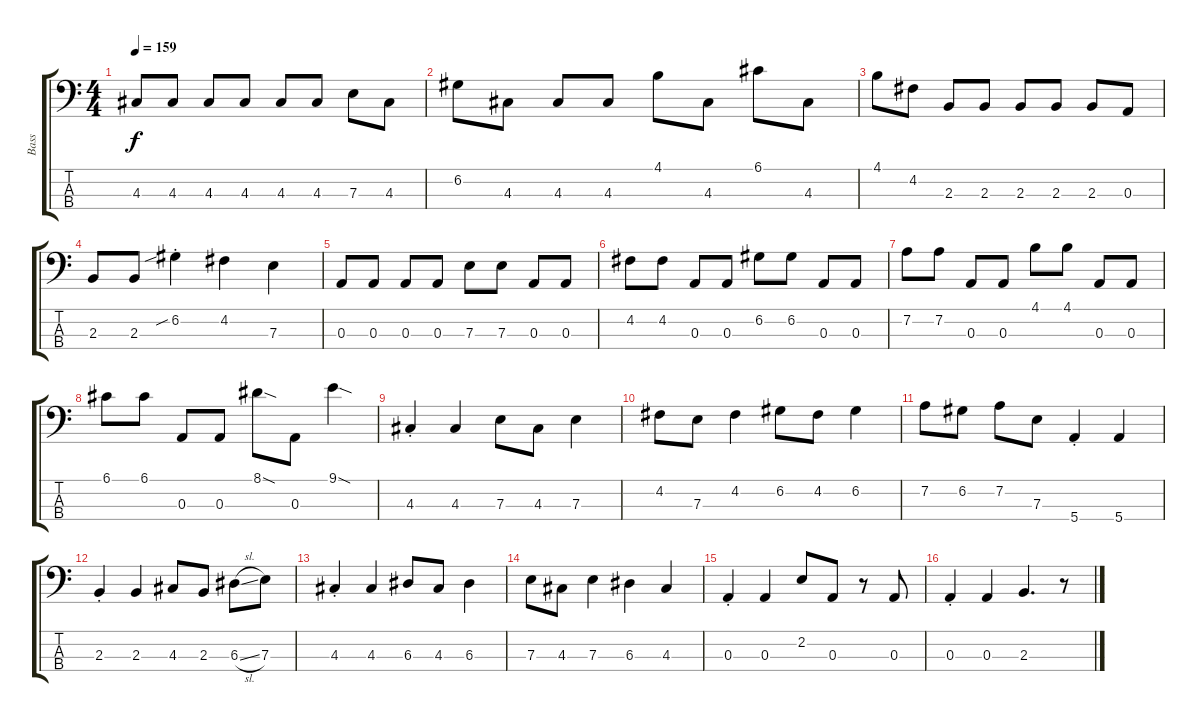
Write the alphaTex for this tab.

\track ("Bass" "Bass") {instrument electricbassfinger}
\staff {score tabs}
\tuning (G2 D2 A1 E1) {hide}
\ts (4 4)
\tempo 159
\clef f4
\ks c
4.3.8{dy f} 4.3.8 4.3.8 4.3.8 4.3.8 4.3.8 7.3.8 4.3.8 |
6.2.8 4.3.8 4.3.8 4.3.8 4.1.8 4.3.8 6.1.8 4.3.8 |
4.1.8 4.2.8 2.3.8 2.3.8 2.3.8 2.3.8 2.3.8 0.3.8 |
2.3.8 2.3.8 6.2{sib st}.4 4.2.4 7.3.4 |
0.3.8 0.3.8 0.3.8 0.3.8 7.3.8 7.3.8 0.3.8 0.3.8 |
4.2.8 4.2.8 0.3.8 0.3.8 6.2.8 6.2.8 0.3.8 0.3.8 |
7.2.8 7.2.8 0.3.8 0.3.8 4.1.8 4.1.8 0.3.8 0.3.8 |
6.1.8 6.1.8 0.3.8 0.3.8 8.1{sod}.8 0.3.8 9.1{sod}.4 |
4.3{st}.4 4.3.4 7.3.8 4.3.8 7.3.4 |
4.2.8 7.3.8 4.2.4 6.2.8 4.2.8 6.2.4 |
7.2.8 6.2.8 7.2.8 7.3.8 5.4{st}.4 5.4.4 |
2.3{st}.4 2.3.4 4.3.8 2.3.8 6.3{sl}.8 7.3.8 |
4.3{st}.4 4.3.4 6.3.8 4.3.8 6.3.4 |
7.3.8 4.3.8 7.3.4 6.3.4 4.3.4 |
0.3{st}.4 0.3.4 2.2.8 0.3.8 r.8 0.3.8 |
0.3{st}.4 0.3.4 2.3.4{d} r.8
